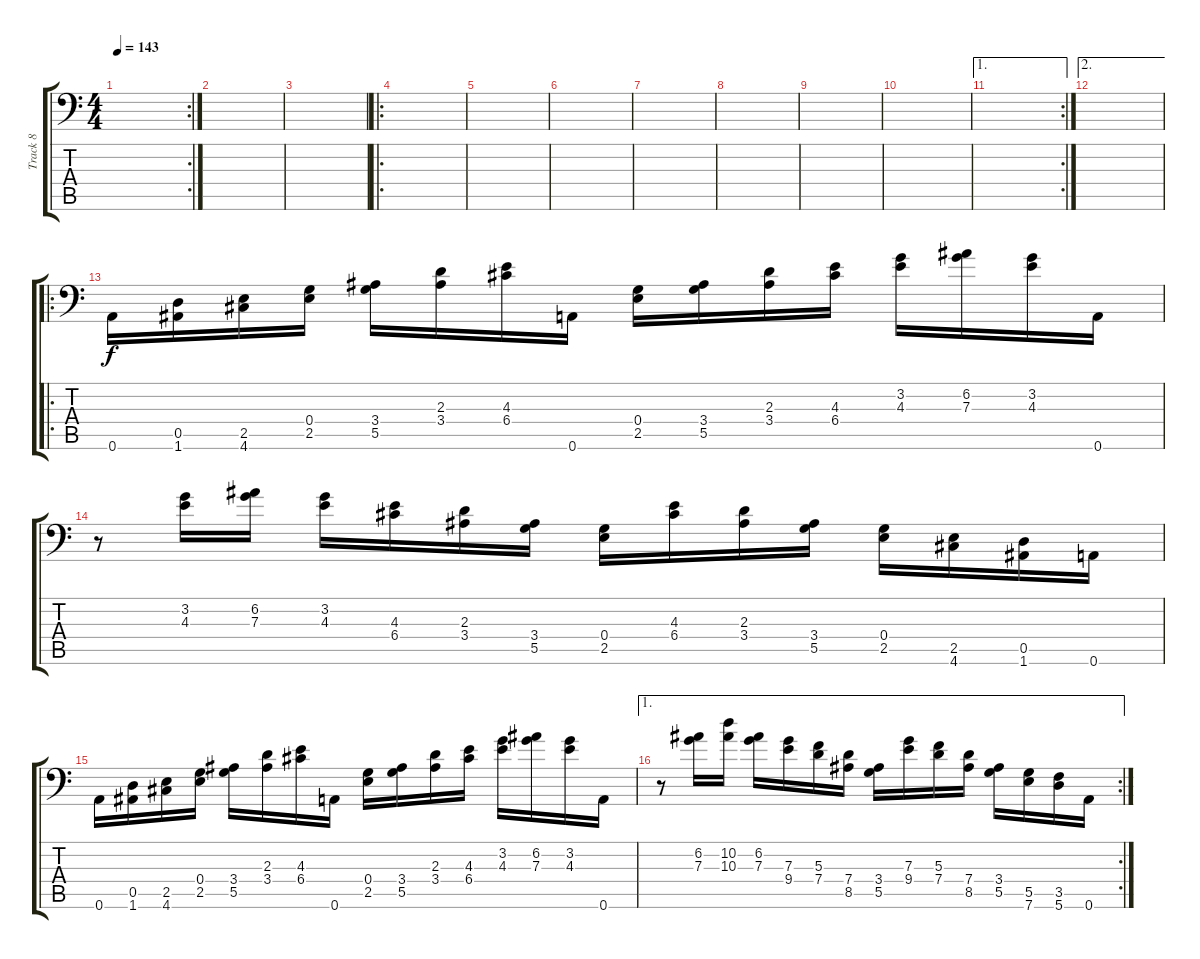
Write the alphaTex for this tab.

\track ("Track 8" "Track 8") {instrument distortionguitar}
\staff {score tabs}
\tuning (A3 E3 C3 G2 D2 A1) {hide}
\rc 2
\ts (4 4)
\tempo 143
\clef f4
\ks c
|
|
|
\ro
|
|
|
|
|
|
|
\ae 1
\rc 2
|
\ae 2
|
\ro
0.6.16 (0.5 1.6).16 (2.5 4.6).16 (0.4 2.5).16 (3.4 5.5).16 (2.3 3.4).16 (4.3 6.4).16 0.6.16 (0.4 2.5).16 (3.4 5.5).16 (2.3 3.4).16 (4.3 6.4).16 (3.2 4.3).16 (6.2 7.3).16 (3.2 4.3).16 0.6.16 |
r.8 (3.2 4.3).16 (6.2 7.3).16 (3.2 4.3).16 (4.3 6.4).16 (2.3 3.4).16 (3.4 5.5).16 (0.4 2.5).16 (4.3 6.4).16 (2.3 3.4).16 (3.4 5.5).16 (0.4 2.5).16 (2.5 4.6).16 (0.5 1.6).16 0.6.16 |
0.6.16 (0.5 1.6).16 (2.5 4.6).16 (0.4 2.5).16 (3.4 5.5).16 (2.3 3.4).16 (4.3 6.4).16 0.6.16 (0.4 2.5).16 (3.4 5.5).16 (2.3 3.4).16 (4.3 6.4).16 (3.2 4.3).16 (6.2 7.3).16 (3.2 4.3).16 0.6.16 |
\ae 1
\rc 2
r.8 (6.2 7.3).16 (10.2 10.3).16 (6.2 7.3).16 (7.3 9.4).16 (5.3 7.4).16 (7.4 8.5).16 (3.4 5.5).16 (7.3 9.4).16 (5.3 7.4).16 (7.4 8.5).16 (3.4 5.5).16 (5.5 7.6).16 (3.5 5.6).16 0.6.16
